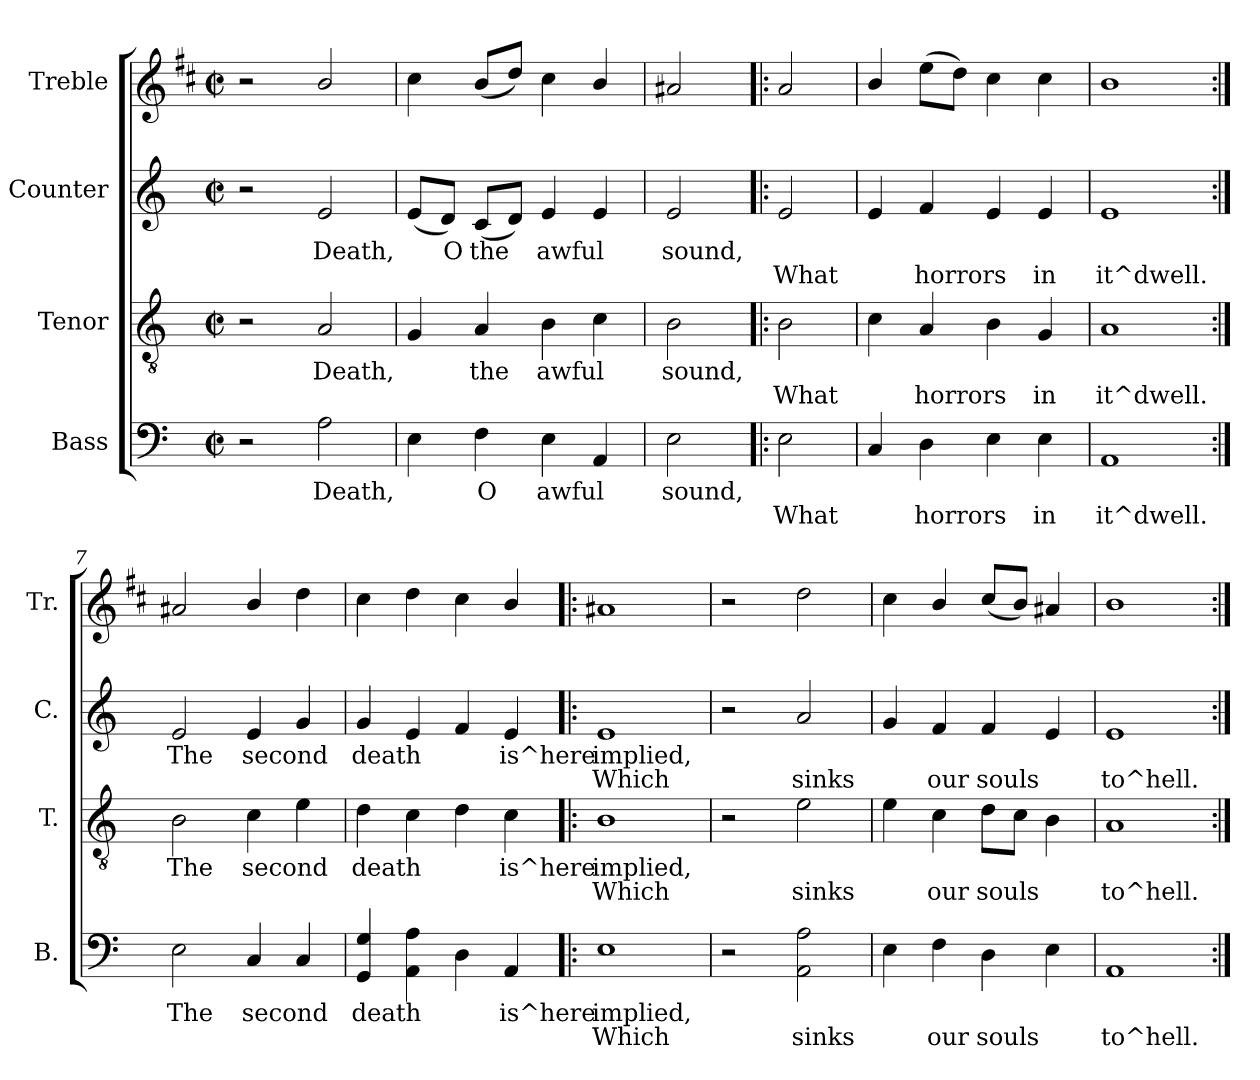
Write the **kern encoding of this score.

**kern	**text	**text	**kern	**text	**text	**kern	**text	**text	**kern
*part4	*part4	*part4	*part3	*part3	*part3	*part2	*part2	*part2	*part1
*staff4	*staff4	*staff4	*staff3	*staff3	*staff3	*staff2	*staff2	*staff2	*staff1
*I"Bass	*	*	*I"Tenor	*	*	*I"Counter	*	*	*I"Treble
*I'B.	*	*	*I'T.	*	*	*I'C.	*	*	*I'Tr.
!!LO:PB:g=z
*stria5	*	*	*stria5	*	*	*stria5	*	*	*stria5
*clefF4	*	*	*clefGv2	*	*	*clefG2	*	*	*clefG2
*	*	*	*	*	*	*	*	*	*ITrd1c2
*k[]	*	*	*k[]	*	*	*k[]	*	*	*k[]
*C:	*	*	*C:	*	*	*C:	*	*	*C:
*M2/2	*	*	*M2/2	*	*	*M2/2	*	*	*M2/2
*met(c|)	*	*	*met(c|)	*	*	*met(c|)	*	*	*met(c|)
=1	=1	=1	=1	=1	=1	=1	=1	=1	=1
2r	.	.	2r	.	.	2r	.	.	2r
!	!LO:LY:a:cj	!	!	!LO:LY:a:cj	!	!	!LO:LY:b:cj	!	!
2A\	Death,	.	2A/	Death,	.	2e/	Death,	.	2a/
=2	=2	=2	=2	=2	=2	=2	=2	=2	=2
!	!LO:LY:a:cj	!	!	!LO:LY:a:cj	!	!	!LO:LY:b:cj	!	!
4E\	.	.	4G/	.	.	(<8e/L	.	.	4b\
!	!	!	!	!	!	!	!LO:LY:b:cj	!	!
.	.	.	.	.	.	8d/J)	O	.	.
!	!LO:LY:a:cj	!	!	!LO:LY:a:cj	!	!	!LO:LY:b:cj	!	!
4F\	O	.	4A/	the	.	(<8c/L	the	.	(<8a/L
!	!	!	!	!	!	!	!LO:LY:b:cj	!	!
.	.	.	.	.	.	8d/J)	.	.	8cc/J)
!	!LO:LY:a:cj	!	!	!LO:LY:a:cj	!	!	!LO:LY:b:cj	!	!
4E\	awful	.	4B\	awful	.	4e/	awful	.	4b\
!	!LO:LY:a:cj	!	!	!LO:LY:a:cj	!	!	!LO:LY:b:cj	!	!
4AA/	.	.	4c\	.	.	4e/	.	.	4a/
=3	=3	=3	=3	=3	=3	=3	=3	=3	=3
!	!LO:LY:a:cj	!	!	!LO:LY:a:cj	!	!	!LO:LY:b:cj	!	!
2E\	sound,	.	2B\	sound,	.	2e/	sound,	.	2g#X/
=4!|:	=4!|:	=4!|:	=4!|:	=4!|:	=4!|:	=4!|:	=4!|:	=4!|:	=4!|:
!	!LO:LY:a:cj	!LO:LY:a:cj	!	!LO:LY:a:cj	!LO:LY:b:cj	!	!LO:LY:b:cj	!LO:LY:b:cj	!
2E\	.	What	2B\	.	What	2e/	.	What	2g/
=5	=5	=5	=5	=5	=5	=5	=5	=5	=5
!	!LO:LY:a:cj	!LO:LY:a:cj	!	!LO:LY:a:cj	!LO:LY:b:cj	!	!LO:LY:b:cj	!LO:LY:b:cj	!
4C/	.	.	4c\	.	.	4e/	.	.	4a/
!	!LO:LY:a:cj	!LO:LY:a:cj	!	!LO:LY:a:cj	!LO:LY:b:cj	!	!LO:LY:b:cj	!LO:LY:b:cj	!
4D\	.	horrors	4A/	.	horrors	4f/	.	horrors	(>8dd\L
.	.	.	.	.	.	.	.	.	8cc\J)
!	!LO:LY:a:cj	!LO:LY:a:cj	!	!LO:LY:a:cj	!LO:LY:b:cj	!	!LO:LY:b:cj	!LO:LY:b:cj	!
4E\	.	.	4B\	.	.	4e/	.	.	4b\
!	!LO:LY:a:cj	!LO:LY:a:cj	!	!LO:LY:a:cj	!LO:LY:b:cj	!	!LO:LY:b:cj	!LO:LY:b:cj	!
4E\	.	in	4G/	.	in	4e/	.	in	4b\
=6	=6	=6	=6	=6	=6	=6	=6	=6	=6
!	!LO:LY:a:cj	!LO:LY:a:cj	!	!LO:LY:a:cj	!LO:LY:b:cj	!	!LO:LY:b:cj	!LO:LY:b:cj	!
1AA	.	it^dwell.	1A	.	it^dwell.	1e	.	it^dwell.	1a
=7:|!	=7:|!	=7:|!	=7:|!	=7:|!	=7:|!	=7:|!	=7:|!	=7:|!	=7:|!
!	!LO:LY:a:cj	!	!	!LO:LY:a:cj	!	!	!LO:LY:b:cj	!	!
2E\	The	.	2B\	The	.	2e/	The	.	2g#X/
!	!LO:LY:a:cj	!	!	!LO:LY:a:cj	!	!	!LO:LY:b:cj	!	!
4C/	second	.	4c\	second	.	4e/	second	.	4a/
!	!LO:LY:a:cj	!	!	!LO:LY:a:cj	!	!	!LO:LY:b:cj	!	!
4C/	.	.	4e\	.	.	4g/	.	.	4cc\
=8	=8	=8	=8	=8	=8	=8	=8	=8	=8
!	!LO:LY:a:cj	!	!	!LO:LY:a:cj	!	!	!LO:LY:b:cj	!	!
4G/ 4GG/	death	.	4d\	death	.	4g/	death	.	4b\
!	!LO:LY:a:cj	!	!	!LO:LY:a:cj	!	!	!LO:LY:b:cj	!	!
4A\ 4AA\	.	.	4c\	.	.	4e/	.	.	4cc\
!	!LO:LY:a:cj	!	!	!LO:LY:a:cj	!	!	!LO:LY:b:cj	!	!
4D\	.	.	4d\	.	.	4f/	.	.	4b\
!	!LO:LY:a:cj	!	!	!LO:LY:a:cj	!	!	!LO:LY:b:cj	!	!
4AA/	is^here	.	4c\	is^here	.	4e/	is^here	.	4a/
=9!|:	=9!|:	=9!|:	=9!|:	=9!|:	=9!|:	=9!|:	=9!|:	=9!|:	=9!|:
!	!LO:LY:a:cj	!LO:LY:a:cj	!	!LO:LY:a:cj	!LO:LY:b:cj	!	!LO:LY:b:cj	!LO:LY:b:cj	!
1E	implied,	Which	1B	implied,	Which	1e	implied,	Which	1g#X
=10	=10	=10	=10	=10	=10	=10	=10	=10	=10
2r	.	.	2r	.	.	2r	.	.	2r
!	!LO:LY:a:cj	!LO:LY:a:cj	!	!LO:LY:a:cj	!LO:LY:b:cj	!	!LO:LY:b:cj	!LO:LY:b:cj	!
2A\ 2AA\	.	sinks	2e\	.	sinks	2a/	.	sinks	2cc\
=11	=11	=11	=11	=11	=11	=11	=11	=11	=11
!	!LO:LY:a:cj	!LO:LY:a:cj	!	!LO:LY:a:cj	!LO:LY:b:cj	!	!LO:LY:b:cj	!LO:LY:b:cj	!
4E\	.	.	4e\	.	.	4g/	.	.	4b\
!	!LO:LY:a:cj	!LO:LY:a:cj	!	!LO:LY:a:cj	!LO:LY:b:cj	!	!LO:LY:b:cj	!LO:LY:b:cj	!
4F\	.	our	4c\	.	our	4f/	.	our	4a/
!	!LO:LY:a:cj	!LO:LY:a:cj	!	!LO:LY:a:cj	!LO:LY:b:cj	!	!LO:LY:b:cj	!LO:LY:b:cj	!
4D\	.	souls	8d\L	.	souls	4f/	.	souls	(<8b/L
!	!	!	!	!LO:LY:a:cj	!LO:LY:b:cj	!	!	!	!
.	.	.	8c\J	.	.	.	.	.	8a/J)
!	!LO:LY:a:cj	!LO:LY:a:cj	!	!LO:LY:a:cj	!LO:LY:b:cj	!	!LO:LY:b:cj	!LO:LY:b:cj	!
4E\	.	.	4B\	.	.	4e/	.	.	4g#X/
=12	=12	=12	=12	=12	=12	=12	=12	=12	=12
!	!LO:LY:a:cj	!LO:LY:a:cj	!	!LO:LY:a:cj	!LO:LY:b:cj	!	!LO:LY:b:cj	!LO:LY:b:cj	!
1AA	.	to^hell.	1A	.	to^hell.	1e	.	to^hell.	1a
=:|!	=:|!	=:|!	=:|!	=:|!	=:|!	=:|!	=:|!	=:|!	=:|!
*-	*-	*-	*-	*-	*-	*-	*-	*-	*-
